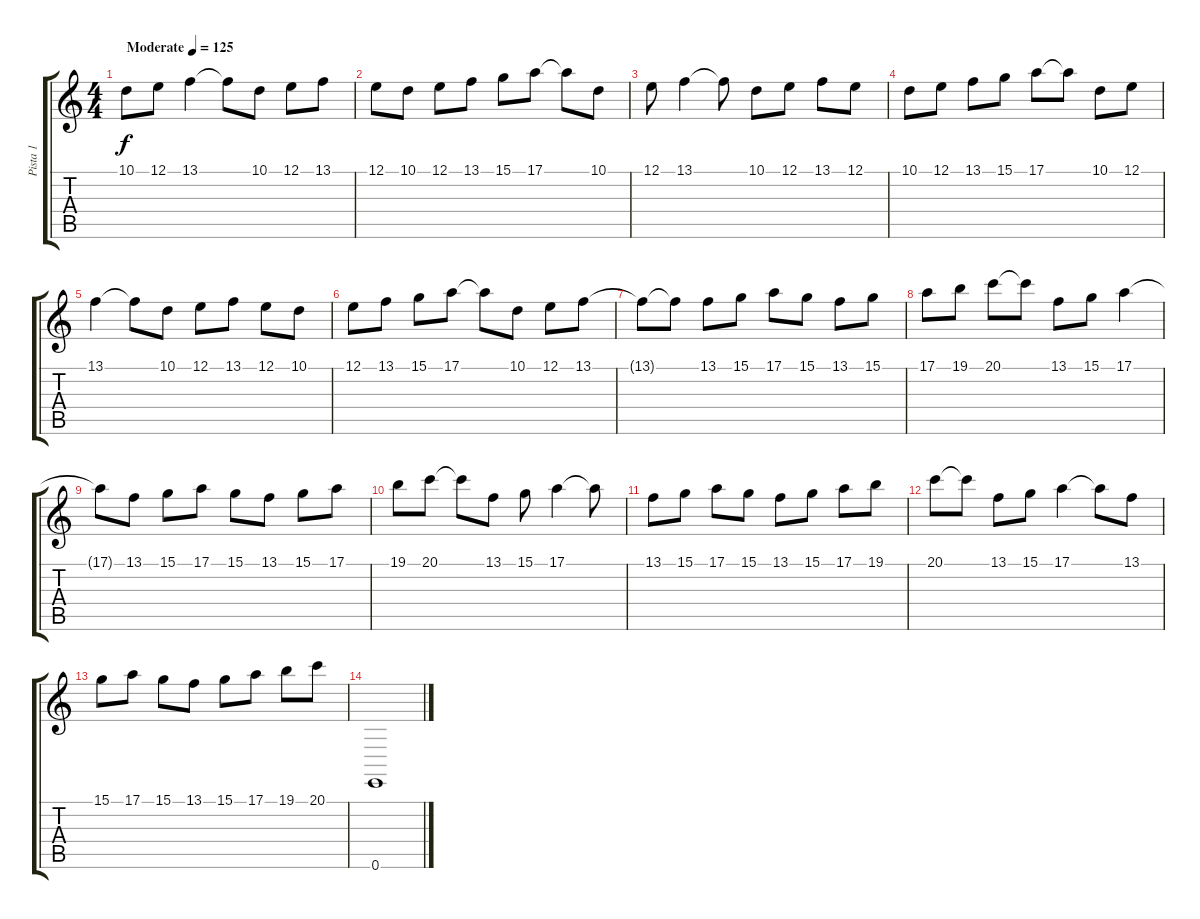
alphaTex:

\track ("Pista 1" "Pista 1") {instrument acousticgrandpiano}
\staff {score tabs}
\tuning (E4 B3 G3 D3 A2 E2) {hide}
\ts (4 4)
\tempo (125 "Moderate")
\clef g2
\ks c
10.1.8{dy f instrument acousticgrandpiano} 12.1.8 13.1.4 13.1{t}.8 10.1.8 12.1.8 13.1.8 |
12.1.8 10.1.8 12.1.8 13.1.8 15.1.8 17.1.8 17.1{t}.8 10.1.8 |
12.1.8 13.1.4 13.1{t}.8 10.1.8 12.1.8 13.1.8 12.1.8 |
10.1.8 12.1.8 13.1.8 15.1.8 17.1.8 17.1{t}.8 10.1.8 12.1.8 |
13.1.4 13.1{t}.8 10.1.8 12.1.8 13.1.8 12.1.8 10.1.8 |
12.1.8 13.1.8 15.1.8 17.1.8 17.1{t}.8 10.1.8 12.1.8 13.1.8 |
13.1{t}.8 13.1{t}.8 13.1.8 15.1.8 17.1.8 15.1.8 13.1.8 15.1.8 |
17.1.8 19.1.8 20.1.8 20.1{t}.8 13.1.8 15.1.8 17.1.4 |
17.1{t}.8 13.1.8 15.1.8 17.1.8 15.1.8 13.1.8 15.1.8 17.1.8 |
19.1.8 20.1.8 20.1{t}.8 13.1.8 15.1.8 17.1.4 17.1{t}.8 |
13.1.8 15.1.8 17.1.8 15.1.8 13.1.8 15.1.8 17.1.8 19.1.8 |
20.1.8 20.1{t}.8 13.1.8 15.1.8 17.1.4 17.1{t}.8 13.1.8 |
15.1.8 17.1.8 15.1.8 13.1.8 15.1.8 17.1.8 19.1.8 20.1.8 |
0.6.1
